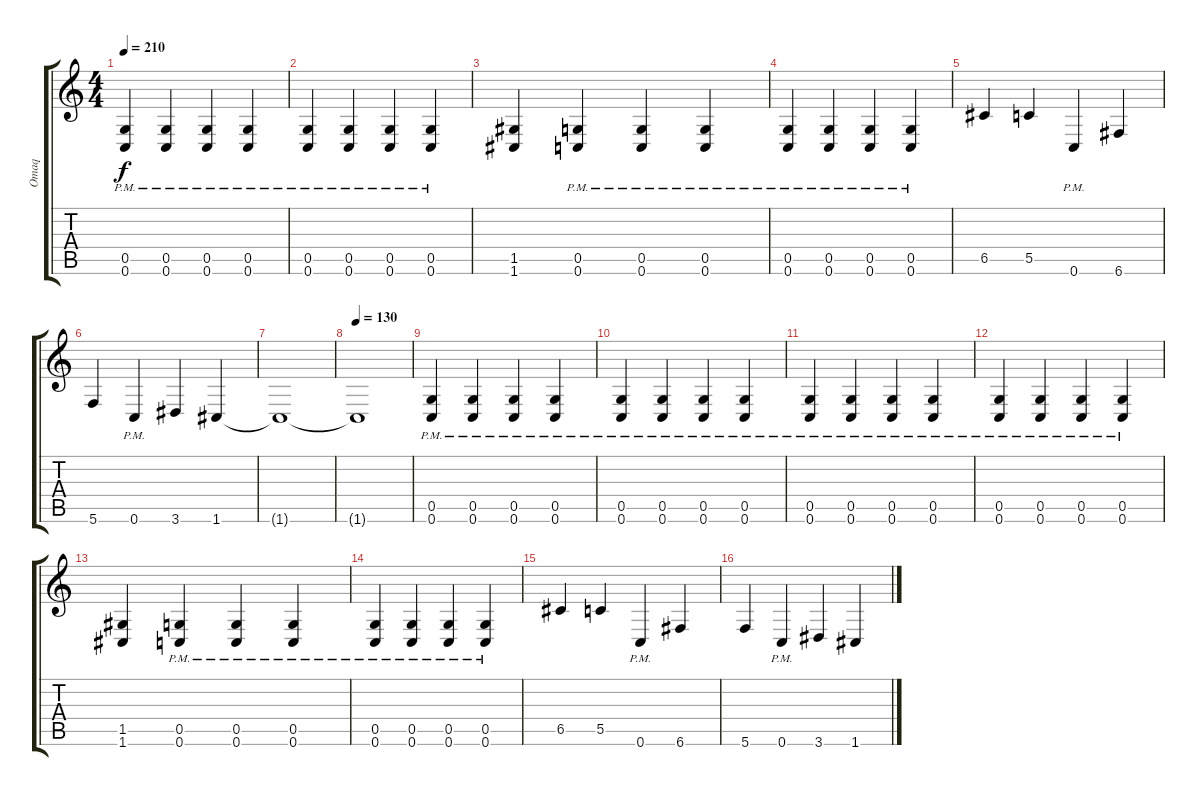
\track ("Omaq" "Omaq") {instrument distortionguitar}
\staff {score tabs}
\tuning (D4 A3 F3 C3 G2 C2) {hide}
\ts (4 4)
\tempo 210
\clef g2
\ks c
(0.5{pm} 0.6{pm}).4{dy f} (0.5{pm} 0.6{pm}).4 (0.5{pm} 0.6{pm}).4 (0.5{pm} 0.6{pm}).4 |
(0.5{pm} 0.6{pm}).4 (0.5{pm} 0.6{pm}).4 (0.5{pm} 0.6{pm}).4 (0.5{pm} 0.6{pm}).4 |
(1.5 1.6).4 (0.5{pm} 0.6{pm}).4 (0.5{pm} 0.6{pm}).4 (0.5{pm} 0.6{pm}).4 |
(0.5{pm} 0.6{pm}).4 (0.5{pm} 0.6{pm}).4 (0.5{pm} 0.6{pm}).4 (0.5{pm} 0.6{pm}).4 |
6.5.4 5.5.4 0.6{pm}.4 6.6.4 |
5.6.4 0.6{pm}.4 3.6.4 1.6.4 |
1.6{t}.1 |
\tempo 130
1.6{t}.1 |
(0.5{pm} 0.6{pm}).4 (0.5{pm} 0.6{pm}).4 (0.5{pm} 0.6{pm}).4 (0.5{pm} 0.6{pm}).4 |
(0.5{pm} 0.6{pm}).4 (0.5{pm} 0.6{pm}).4 (0.5{pm} 0.6{pm}).4 (0.5{pm} 0.6{pm}).4 |
(0.5{pm} 0.6{pm}).4 (0.5{pm} 0.6{pm}).4 (0.5{pm} 0.6{pm}).4 (0.5{pm} 0.6{pm}).4 |
(0.5{pm} 0.6{pm}).4 (0.5{pm} 0.6{pm}).4 (0.5{pm} 0.6{pm}).4 (0.5{pm} 0.6{pm}).4 |
(1.5 1.6).4 (0.5{pm} 0.6{pm}).4 (0.5{pm} 0.6{pm}).4 (0.5{pm} 0.6{pm}).4 |
(0.5{pm} 0.6{pm}).4 (0.5{pm} 0.6{pm}).4 (0.5{pm} 0.6{pm}).4 (0.5{pm} 0.6{pm}).4 |
6.5.4 5.5.4 0.6{pm}.4 6.6.4 |
5.6.4 0.6{pm}.4 3.6.4 1.6.4
